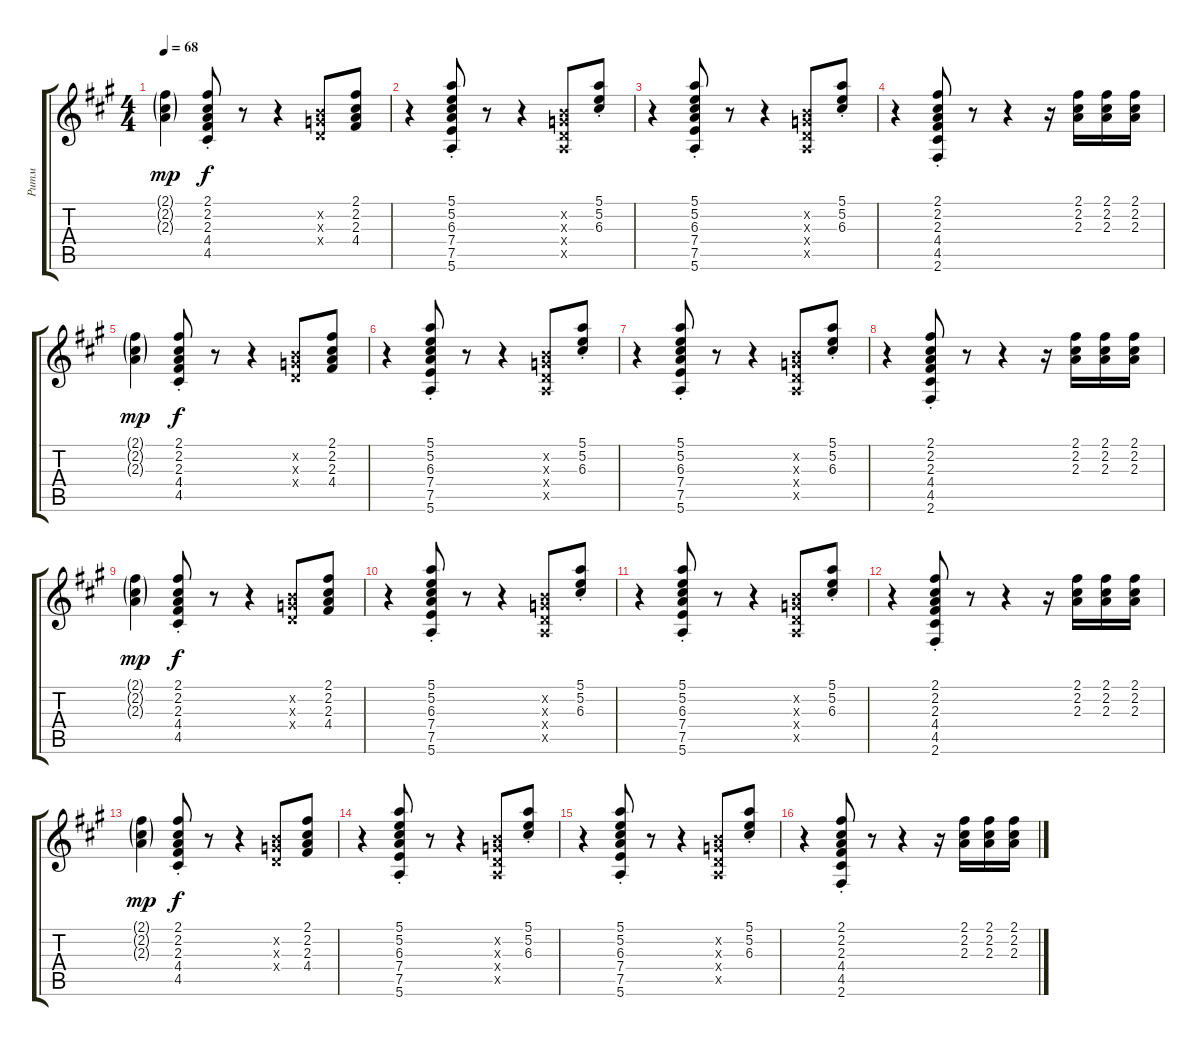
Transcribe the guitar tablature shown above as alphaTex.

\track ("Ритм" "Ритм") {instrument electricguitarclean}
\staff {score tabs}
\tuning (E4 B3 G3 D3 A2 E2) {hide}
\ts (4 4)
\tempo 68
\clef g2
\ks a
(2.1{g} 2.2{g} 2.3{g}).4{dy mp} (2.1{st} 2.2{st} 2.3{st} 4.4{st} 4.5{st}).8{dy f} r.8 r.4 (0.2{x} 0.3{x} 0.4{x}).8 (2.1 2.2 2.3 4.4).8 |
r.4 (5.1{st} 5.2{st} 6.3{st} 7.4{st} 7.5{st} 5.6{st}).8 r.8 r.4 (0.2{x} 0.3{x} 0.4{x} 0.5{x}).8 (5.1{st} 5.2{st} 6.3{st}).8 |
r.4 (5.1{st} 5.2{st} 6.3{st} 7.4{st} 7.5{st} 5.6{st}).8 r.8 r.4 (0.2{x} 0.3{x} 0.4{x} 0.5{x}).8 (5.1{st} 5.2{st} 6.3{st}).8 |
r.4 (2.1{st} 2.2{st} 2.3{st} 4.4{st} 4.5{st} 2.6{st}).8 r.8 r.4 r.16 (2.1 2.2 2.3).16 (2.1 2.2 2.3).16 (2.1 2.2 2.3).16 |
(2.1{g} 2.2{g} 2.3{g}).4{dy mp} (2.1{st} 2.2{st} 2.3{st} 4.4{st} 4.5{st}).8{dy f} r.8 r.4 (0.2{x} 0.3{x} 0.4{x}).8 (2.1 2.2 2.3 4.4).8 |
r.4 (5.1{st} 5.2{st} 6.3{st} 7.4{st} 7.5{st} 5.6{st}).8 r.8 r.4 (0.2{x} 0.3{x} 0.4{x} 0.5{x}).8 (5.1{st} 5.2{st} 6.3{st}).8 |
r.4 (5.1{st} 5.2{st} 6.3{st} 7.4{st} 7.5{st} 5.6{st}).8 r.8 r.4 (0.2{x} 0.3{x} 0.4{x} 0.5{x}).8 (5.1{st} 5.2{st} 6.3{st}).8 |
r.4 (2.1{st} 2.2{st} 2.3{st} 4.4{st} 4.5{st} 2.6{st}).8 r.8 r.4 r.16 (2.1 2.2 2.3).16 (2.1 2.2 2.3).16 (2.1 2.2 2.3).16 |
(2.1{g} 2.2{g} 2.3{g}).4{dy mp} (2.1{st} 2.2{st} 2.3{st} 4.4{st} 4.5{st}).8{dy f} r.8 r.4 (0.2{x} 0.3{x} 0.4{x}).8 (2.1 2.2 2.3 4.4).8 |
r.4 (5.1{st} 5.2{st} 6.3{st} 7.4{st} 7.5{st} 5.6{st}).8 r.8 r.4 (0.2{x} 0.3{x} 0.4{x} 0.5{x}).8 (5.1{st} 5.2{st} 6.3{st}).8 |
r.4 (5.1{st} 5.2{st} 6.3{st} 7.4{st} 7.5{st} 5.6{st}).8 r.8 r.4 (0.2{x} 0.3{x} 0.4{x} 0.5{x}).8 (5.1{st} 5.2{st} 6.3{st}).8 |
r.4 (2.1{st} 2.2{st} 2.3{st} 4.4{st} 4.5{st} 2.6{st}).8 r.8 r.4 r.16 (2.1 2.2 2.3).16 (2.1 2.2 2.3).16 (2.1 2.2 2.3).16 |
(2.1{g} 2.2{g} 2.3{g}).4{dy mp} (2.1{st} 2.2{st} 2.3{st} 4.4{st} 4.5{st}).8{dy f} r.8 r.4 (0.2{x} 0.3{x} 0.4{x}).8 (2.1 2.2 2.3 4.4).8 |
r.4 (5.1{st} 5.2{st} 6.3{st} 7.4{st} 7.5{st} 5.6{st}).8 r.8 r.4 (0.2{x} 0.3{x} 0.4{x} 0.5{x}).8 (5.1{st} 5.2{st} 6.3{st}).8 |
r.4 (5.1{st} 5.2{st} 6.3{st} 7.4{st} 7.5{st} 5.6{st}).8 r.8 r.4 (0.2{x} 0.3{x} 0.4{x} 0.5{x}).8 (5.1{st} 5.2{st} 6.3{st}).8 |
r.4 (2.1{st} 2.2{st} 2.3{st} 4.4{st} 4.5{st} 2.6{st}).8 r.8 r.4 r.16 (2.1 2.2 2.3).16 (2.1 2.2 2.3).16 (2.1 2.2 2.3).16
